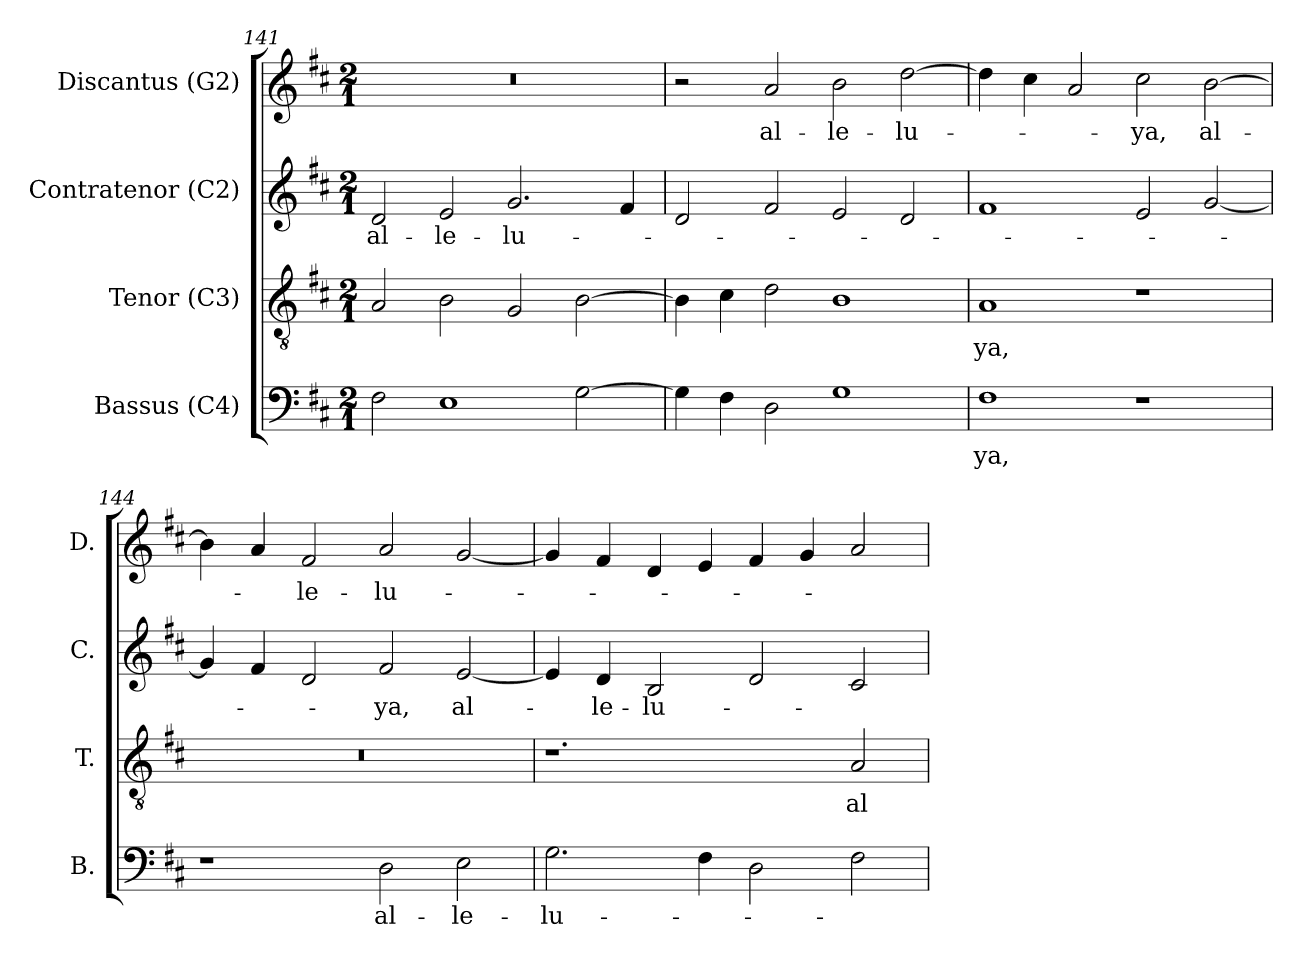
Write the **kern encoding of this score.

**kern	**text	**kern	**text	**kern	**text	**kern	**text
*part4	*part4	*part3	*part3	*part2	*part2	*part1	*part1
*staff4	*staff4	*staff3	*staff3	*staff2	*staff2	*staff1	*staff1
*I"Bassus (C4)	*	*I"Tenor (C3)	*	*I"Contratenor (C2)	*	*I"Discantus (G2)	*
*I'B.	*	*I'T.	*	*I'C.	*	*I'D.	*
*clefF4	*	*clefGv2	*	*clefG2	*	*clefG2	*
*	*	*ITrd7c12	*	*ITrd7c12	*	*	*
*k[f#c#]	*	*k[f#c#]	*	*k[f#c#]	*	*k[f#c#]	*
*D:	*	*D:	*	*D:	*	*D:	*
*M2/1	*	*M2/1	*	*M2/1	*	*M2/1	*
=141	=141	=141	=141	=141	=141	=141	=141
!	!	!	!	!	!LO:LY:b:color=#000000	!LO:N:vis=1	!
2F#i\	.	2AAi/	.	2Di/	al-	0r	.
!	!	!	!	!	!LO:LY:b:color=#000000	!	!
1Ei	.	2BBi\	.	2Ei/	-le-	.	.
!	!	!	!	!	!LO:LY:b:color=#000000	!	!
.	.	2GGi/	.	2.Gi/	-lu-	.	.
[2Gi\	.	[2BBi\	.	.	.	.	.
.	.	.	.	4F#i/	.	.	.
=142	=142	=142	=142	=142	=142	=142	=142
4Gi\]	.	4BBi\]	.	2Di/	.	2r	.
4F#i\	.	4C#i\	.	.	.	.	.
!	!	!	!	!	!	!	!LO:LY:b:color=#000000
2Di\	.	2Di\	.	2F#i/	.	2ai/	al-
!	!	!	!	!	!	!	!LO:LY:b:color=#000000
1Gi	.	1BBi	.	2Ei/	.	2bi\	-le-
!	!	!	!	!	!	!	!LO:LY:b:color=#000000
.	.	.	.	2Di/	.	[2ddi\	-lu-
=143	=143	=143	=143	=143	=143	=143	=143
!	!LO:LY:b:color=#000000	!	!	!	!	!	!
!	!	!	!LO:LY:b:color=#000000	!	!	!	!
1F#i	-ya,	1AAi	-ya,	1F#i	.	4ddi\]	.
.	.	.	.	.	.	4cc#i\	.
.	.	.	.	.	.	2ai/	.
!	!	!	!	!	!	!	!LO:LY:b:color=#000000
1r	.	1r	.	2Ei/	.	2cc#i\	-ya,
!	!	!	!	!	!	!	!LO:LY:b:color=#000000
.	.	.	.	[2Gi/	.	[2bi\	al-
!!LO:PB:g=z
=144	=144	=144	=144	=144	=144	=144	=144
!	!	!LO:N:vis=1	!	!	!	!	!
1r	.	0r	.	4Gi/]	.	4bi\]	.
.	.	.	.	4F#i/	.	4ai/	.
!	!	!	!	!	!	!	!LO:LY:b:color=#000000
.	.	.	.	2Di/	.	2f#i/	-le-
!	!LO:LY:b:color=#000000	!	!	!	!	!	!
!	!	!	!	!	!LO:LY:b:color=#000000	!	!
!	!	!	!	!	!	!	!LO:LY:b:color=#000000
2Di\	al-	.	.	2F#i/	-ya,	2ai/	-lu-
!	!LO:LY:b:color=#000000	!	!	!	!	!	!
!	!	!	!	!	!LO:LY:b:color=#000000	!	!
2Ei\	-le-	.	.	[2Ei/	al-	[2gi/	.
=145	=145	=145	=145	=145	=145	=145	=145
!	!LO:LY:b:color=#000000	!	!	!	!	!	!
2.Gi\	-lu-	1.r	.	4Ei/]	.	4gi/]	.
!	!	!	!	!	!LO:LY:b:color=#000000	!	!
.	.	.	.	4Di/	-le-	4f#i/	.
!	!	!	!	!	!LO:LY:b:color=#000000	!	!
.	.	.	.	2BBi/	-lu-	4di/	.
4F#i\	.	.	.	.	.	4ei/	.
2Di\	.	.	.	2Di/	.	4f#i/	.
.	.	.	.	.	.	4gi/	.
!	!	!	!LO:LY:b:color=#000000	!	!	!	!
2F#i\	.	2AAi/	al-	2C#i/	.	2ai/	.
=	=	=	=	=	=	=	=
*-	*-	*-	*-	*-	*-	*-	*-
